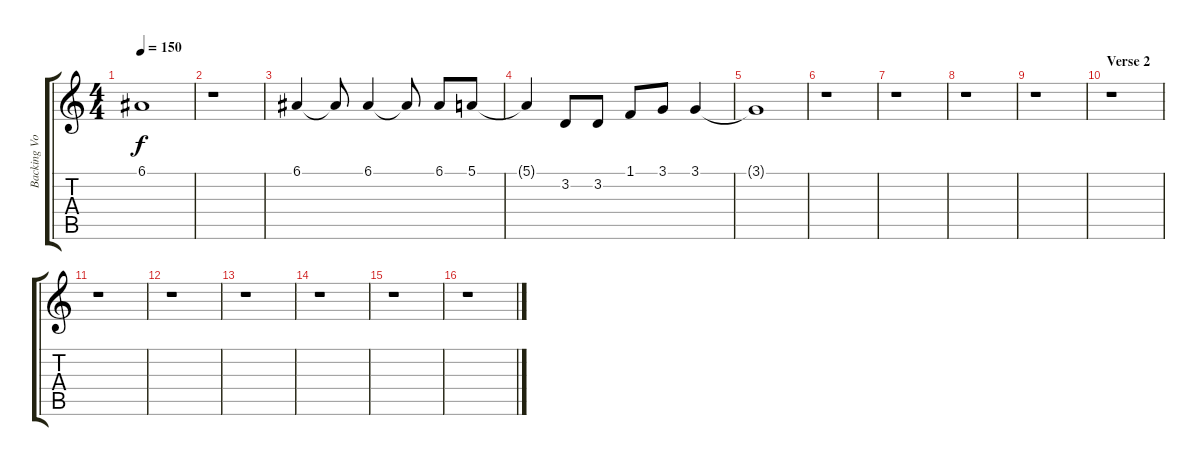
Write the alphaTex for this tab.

\track ("Backing Vocals" "Backing Vo") {instrument bassoon}
\staff {score tabs}
\tuning (E4 B3 G3 D3 A2 E2) {hide}
\ts (4 4)
\tempo 150
\clef g2
\ks c
6.1.1{dy f} |
r.1 |
6.1.4 6.1{t}.8 6.1.4 6.1{t}.8 6.1.8 5.1.8 |
5.1{t}.4 3.2.8 3.2.8 1.1.8 3.1.8 3.1.4 |
3.1{t}.1 |
r.1 |
r.1 |
r.1 |
r.1 |
\section ("" "Verse 2")
r.1 |
r.1 |
r.1 |
r.1 |
r.1 |
r.1 |
r.1
